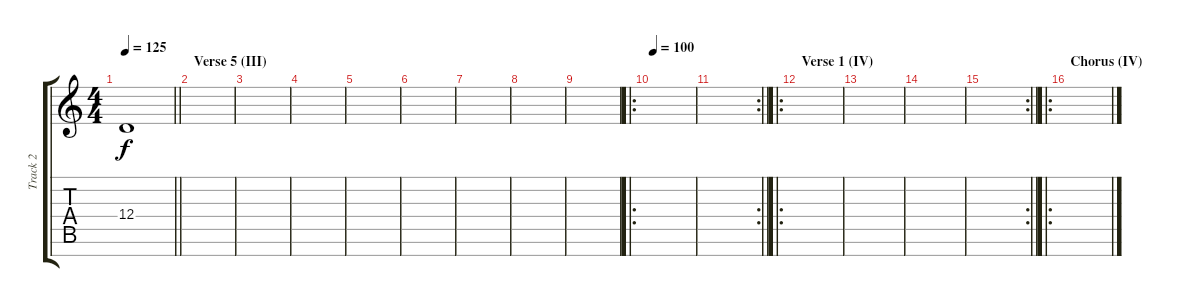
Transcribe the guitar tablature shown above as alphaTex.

\track ("Track 2" "Track 2") {instrument lead1square}
\staff {score tabs}
\tuning (E4 B3 G3 D3 A2 E2 B1) {hide}
\ts (4 4)
\tempo 125
\clef g2
\barLineRight lightlight
\ks c
12.4{t}.1{dy f} |
\section ("" "Verse 5 (III)")
|
|
|
|
|
|
|
|
\ro
\tempo 100
|
\rc 2
\barLineRight lightlight
|
\ro
\section ("" "Verse 1 (IV)")
|
|
|
\rc 2
\barLineRight lightlight
|
\ro
\section ("" "Chorus (IV)")
